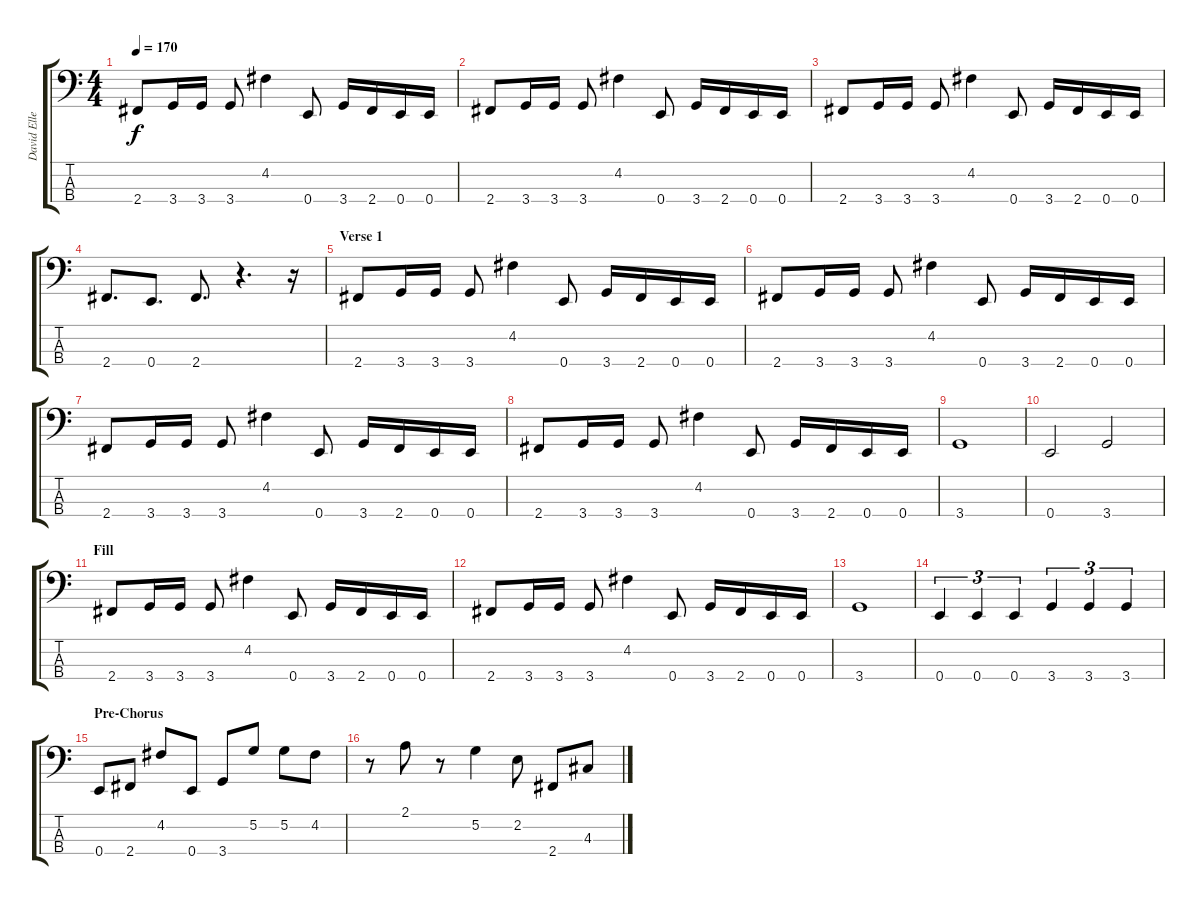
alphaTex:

\track ("David Ellefson" "David Elle") {instrument electricbasspick}
\staff {score tabs}
\tuning (G2 D2 A1 E1) {hide}
\ts (4 4)
\tempo 170
\clef f4
\ks c
2.4.8{dy f} 3.4.16 3.4.16 3.4.8 4.2.4 0.4.8 3.4.16 2.4.16 0.4.16 0.4.16 |
2.4.8 3.4.16 3.4.16 3.4.8 4.2.4 0.4.8 3.4.16 2.4.16 0.4.16 0.4.16 |
2.4.8 3.4.16 3.4.16 3.4.8 4.2.4 0.4.8 3.4.16 2.4.16 0.4.16 0.4.16 |
2.4.8{d} 0.4.8{d} 2.4.8{d} r.4{d} r.16 |
\section ("" "Verse 1")
2.4.8 3.4.16 3.4.16 3.4.8 4.2.4 0.4.8 3.4.16 2.4.16 0.4.16 0.4.16 |
2.4.8 3.4.16 3.4.16 3.4.8 4.2.4 0.4.8 3.4.16 2.4.16 0.4.16 0.4.16 |
2.4.8 3.4.16 3.4.16 3.4.8 4.2.4 0.4.8 3.4.16 2.4.16 0.4.16 0.4.16 |
2.4.8 3.4.16 3.4.16 3.4.8 4.2.4 0.4.8 3.4.16 2.4.16 0.4.16 0.4.16 |
3.4.1 |
0.4.2 3.4.2 |
\section ("" "Fill")
2.4.8 3.4.16 3.4.16 3.4.8 4.2.4 0.4.8 3.4.16 2.4.16 0.4.16 0.4.16 |
2.4.8 3.4.16 3.4.16 3.4.8 4.2.4 0.4.8 3.4.16 2.4.16 0.4.16 0.4.16 |
3.4.1 |
0.4.4{tu (3 2)} 0.4.4{tu (3 2)} 0.4.4{tu (3 2)} 3.4.4{tu (3 2)} 3.4.4{tu (3 2)} 3.4.4{tu (3 2)} |
\section ("" "Pre-Chorus")
0.4.8 2.4.8 4.2.8 0.4.8 3.4.8 5.2.8 5.2.8 4.2.8 |
r.8 2.1.8 r.8 5.2.4 2.2.8 2.4.8 4.3.8
